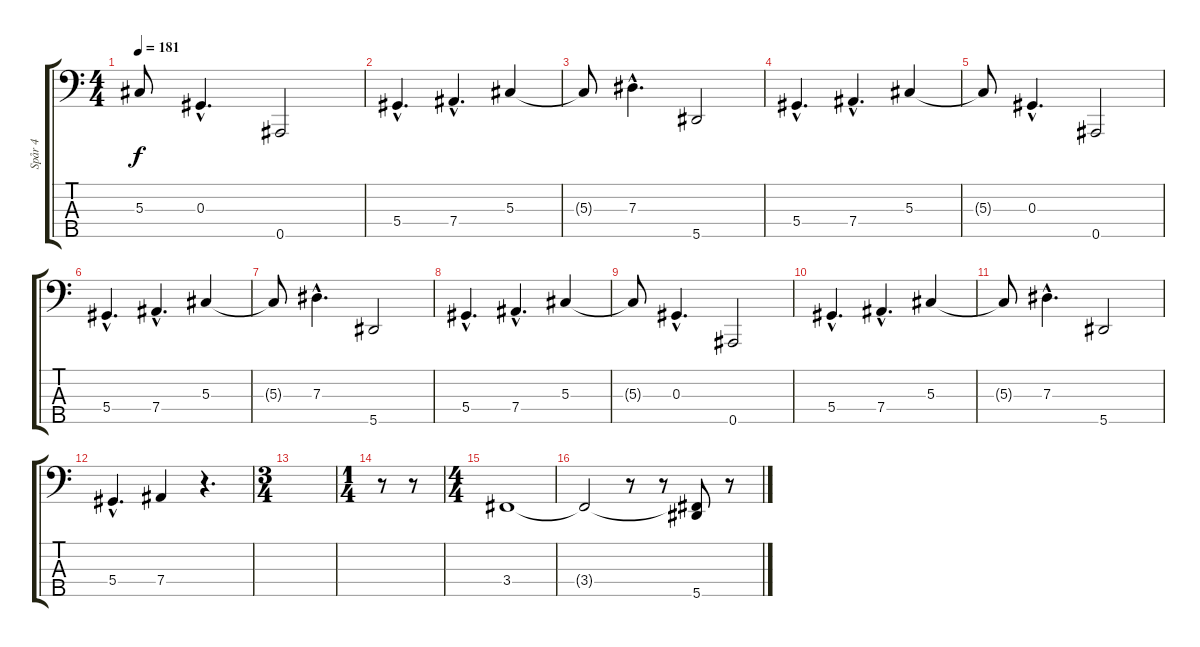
\track ("Spår 4" "Spår 4") {instrument electricbasspick}
\staff {score tabs}
\tuning (Gb2 Db2 Ab1 Eb1 Bb0) {hide}
\ts (4 4)
\tempo 181
\clef f4
\ks c
5.3{t}.8{dy f} 0.3{hac}.4{d} 0.5.2 |
5.4{hac}.4{d} 7.4{hac}.4{d} 5.3.4 |
5.3{t}.8 7.3{hac}.4{d} 5.5.2 |
5.4{hac}.4{d} 7.4{hac}.4{d} 5.3.4 |
5.3{t}.8 0.3{hac}.4{d} 0.5.2 |
5.4{hac}.4{d} 7.4{hac}.4{d} 5.3.4 |
5.3{t}.8 7.3{hac}.4{d} 5.5.2 |
5.4{hac}.4{d} 7.4{hac}.4{d} 5.3.4 |
5.3{t}.8 0.3{hac}.4{d} 0.5.2 |
5.4{hac}.4{d} 7.4{hac}.4{d} 5.3.4 |
5.3{t}.8 7.3{hac}.4{d} 5.5.2 |
5.4{hac}.4{d} 7.4.4 r.4{d} |
\ts (3 4)
|
\ts (1 4)
r.8 r.8 |
\ts (4 4)
3.4.1 |
3.4{t}.2 r.8 r.8 (3.4{t} 5.5).8 r.8
